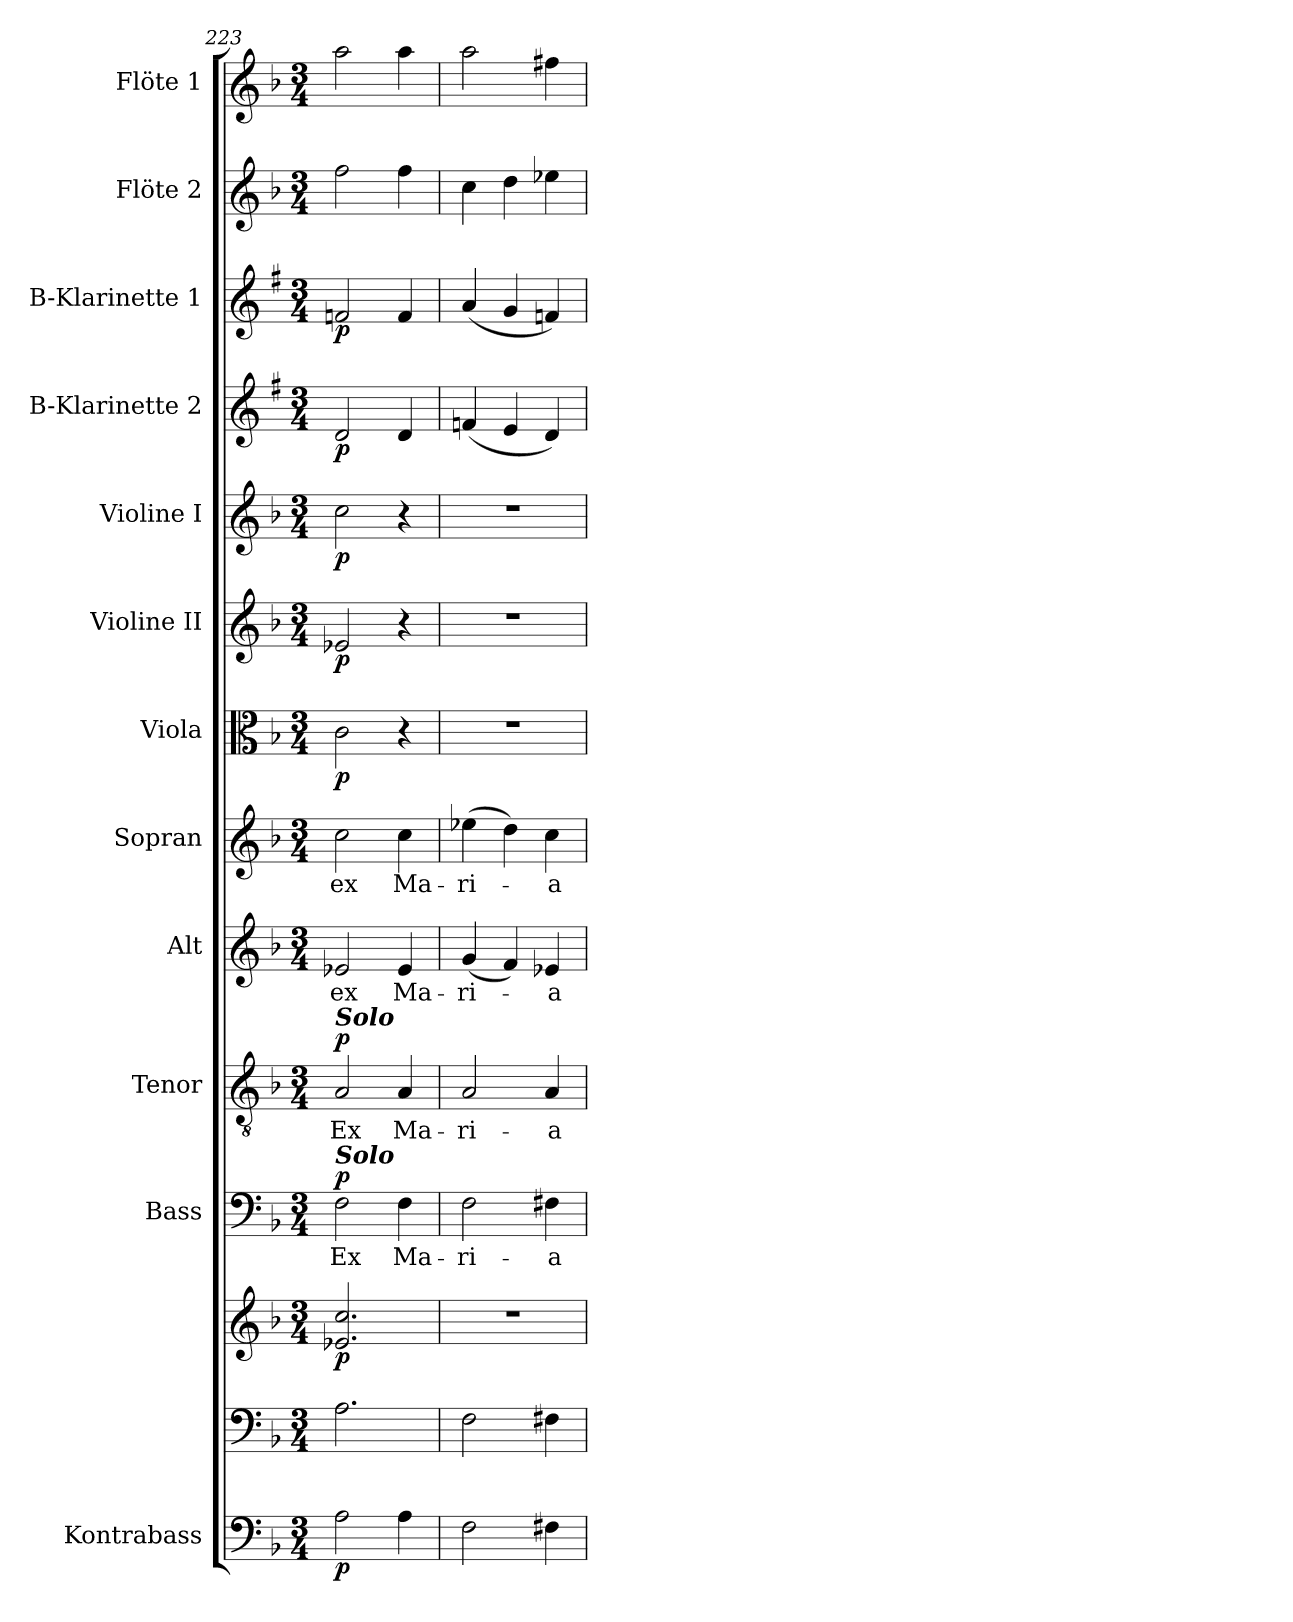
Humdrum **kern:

**kern	**dynam	**kern	**kern	**dynam	**kern	**text	**dynam	**kern	**text	**dynam	**kern	**text	**kern	**text	**kern	**dynam	**kern	**dynam	**kern	**dynam	**kern	**dynam	**kern	**dynam	**kern	**kern
*part13	*part13	*part12	*part12	*part12	*part11	*part11	*part11	*part10	*part10	*part10	*part9	*part9	*part8	*part8	*part7	*part7	*part6	*part6	*part5	*part5	*part4	*part4	*part3	*part3	*part2	*part1
*staff14	*staff14	*staff13	*staff12	*staff12/13	*staff11	*staff11	*staff11	*staff10	*staff10	*staff10	*staff9	*staff9	*staff8	*staff8	*staff7	*staff7	*staff6	*staff6	*staff5	*staff5	*staff4	*staff4	*staff3	*staff3	*staff2	*staff1
*I"Kontrabass	*	*	*	*	*I"Bass	*	*	*I"Tenor	*	*	*I"Alt	*	*I"Sopran	*	*I"Viola	*	*I"Violine II	*	*I"Violine I	*	*I"B-Klarinette 2	*	*I"B-Klarinette 1	*	*I"Flöte 2	*I"Flöte 1
*I'Kb.	*	*	*	*	*I'B.	*	*	*I'T.	*	*	*I'A.	*	*I'S.	*	*I'Vla.	*	*I'Vl. II	*	*I'Vl. I	*	*I'B Kl. 2	*	*I'B Kl. 1	*	*I'Fl. 2	*I'Fl. 1
*clefF4	*	*clefF4	*clefG2	*	*clefF4	*	*	*clefGv2	*	*	*clefG2	*	*clefG2	*	*clefC3	*	*clefG2	*	*clefG2	*	*clefG2	*	*clefG2	*	*clefG2	*clefG2
*ITrd7c12	*	*	*	*	*	*	*	*	*	*	*	*	*	*	*	*	*	*	*	*	*ITrd1c2	*	*ITrd1c2	*	*	*
*k[b-]	*	*k[b-]	*k[b-]	*	*k[b-]	*	*	*k[b-]	*	*	*k[b-]	*	*k[b-]	*	*k[b-]	*	*k[b-]	*	*k[b-]	*	*k[b-]	*	*k[b-]	*	*k[b-]	*k[b-]
*F:	*	*F:	*F:	*	*F:	*	*	*F:	*	*	*F:	*	*F:	*	*F:	*	*F:	*	*F:	*	*F:	*	*F:	*	*F:	*F:
*M3/4	*	*M3/4	*M3/4	*	*M3/4	*	*	*M3/4	*	*	*M3/4	*	*M3/4	*	*M3/4	*	*M3/4	*	*M3/4	*	*M3/4	*	*M3/4	*	*M3/4	*M3/4
=223	=223	=223	=223	=223	=223	=223	=223	=223	=223	=223	=223	=223	=223	=223	=223	=223	=223	=223	=223	=223	=223	=223	=223	=223	=223	=223
!	!	!	!	!	!	!	!	!LO:TX:a:Bi:t=Solo	!	!	!	!	!	!	!	!	!	!	!	!	!	!	!	!	!	!
!	!	!	!	!	!LO:TX:a:Bi:t=Solo	!	!	!	!	!	!	!	!	!	!	!	!	!	!	!	!	!	!	!	!	!
!	!LO:DY:b	!	!	!LO:DY:b	!	!LO:LY:b	!LO:DY:a	!	!LO:LY:b	!LO:DY:a	!	!LO:LY:b	!	!LO:LY:b	!	!LO:DY:b	!	!LO:DY:b	!	!LO:DY:b	!	!LO:DY:b	!	!LO:DY:b	!	!
2AA\	p	2.A\	2.e-X/ 2.cc/	p	2F\	Ex	p	2A/	Ex	p	2e-X/	ex	2cc\	ex	2c\	p	2e-X/	p	2cc\	p	2c/	p	2e-X/	p	2ff\	2aa\
!	!	!	!	!	!	!LO:LY:b	!	!	!LO:LY:b	!	!	!LO:LY:b	!	!LO:LY:b	!	!	!	!	!	!	!	!	!	!	!	!
4AA\	.	.	.	.	4F\	Ma-	.	4A/	Ma-	.	4e-/	Ma-	4cc\	Ma-	4r	.	4r	.	4r	.	4c/	.	4e-/	.	4ff\	4aa\
=224	=224	=224	=224	=224	=224	=224	=224	=224	=224	=224	=224	=224	=224	=224	=224	=224	=224	=224	=224	=224	=224	=224	=224	=224	=224	=224
!	!	!	!	!	!	!LO:LY:b	!	!	!LO:LY:b	!	!	!LO:LY:b	!	!LO:LY:b	!	!	!	!	!	!	!	!	!	!	!	!
2FF\	.	2F\	2.r	.	2F\	-ri-	.	2A/	-ri-	.	(<4g/	-ri-	(>4ee-X\	-ri-	2.r	.	2.r	.	2.r	.	(<4e-X/	.	(<4g/	.	4cc\	2aa\
.	.	.	.	.	.	.	.	.	.	.	4f/)	.	4dd\)	.	.	.	.	.	.	.	4d/	.	4f/	.	4dd\	.
!	!	!	!	!	!	!LO:LY:b	!	!	!LO:LY:b	!	!	!LO:LY:b	!	!LO:LY:b	!	!	!	!	!	!	!	!	!	!	!	!
4FF#X\	.	4F#X\	.	.	4F#X\	-a	.	4A/	-a	.	4e-X/	-a	4cc\	-a	.	.	.	.	.	.	4c/)	.	4e-X/)	.	4ee-X\	4ff#X\
=	=	=	=	=	=	=	=	=	=	=	=	=	=	=	=	=	=	=	=	=	=	=	=	=	=	=
*-	*-	*-	*-	*-	*-	*-	*-	*-	*-	*-	*-	*-	*-	*-	*-	*-	*-	*-	*-	*-	*-	*-	*-	*-	*-	*-
